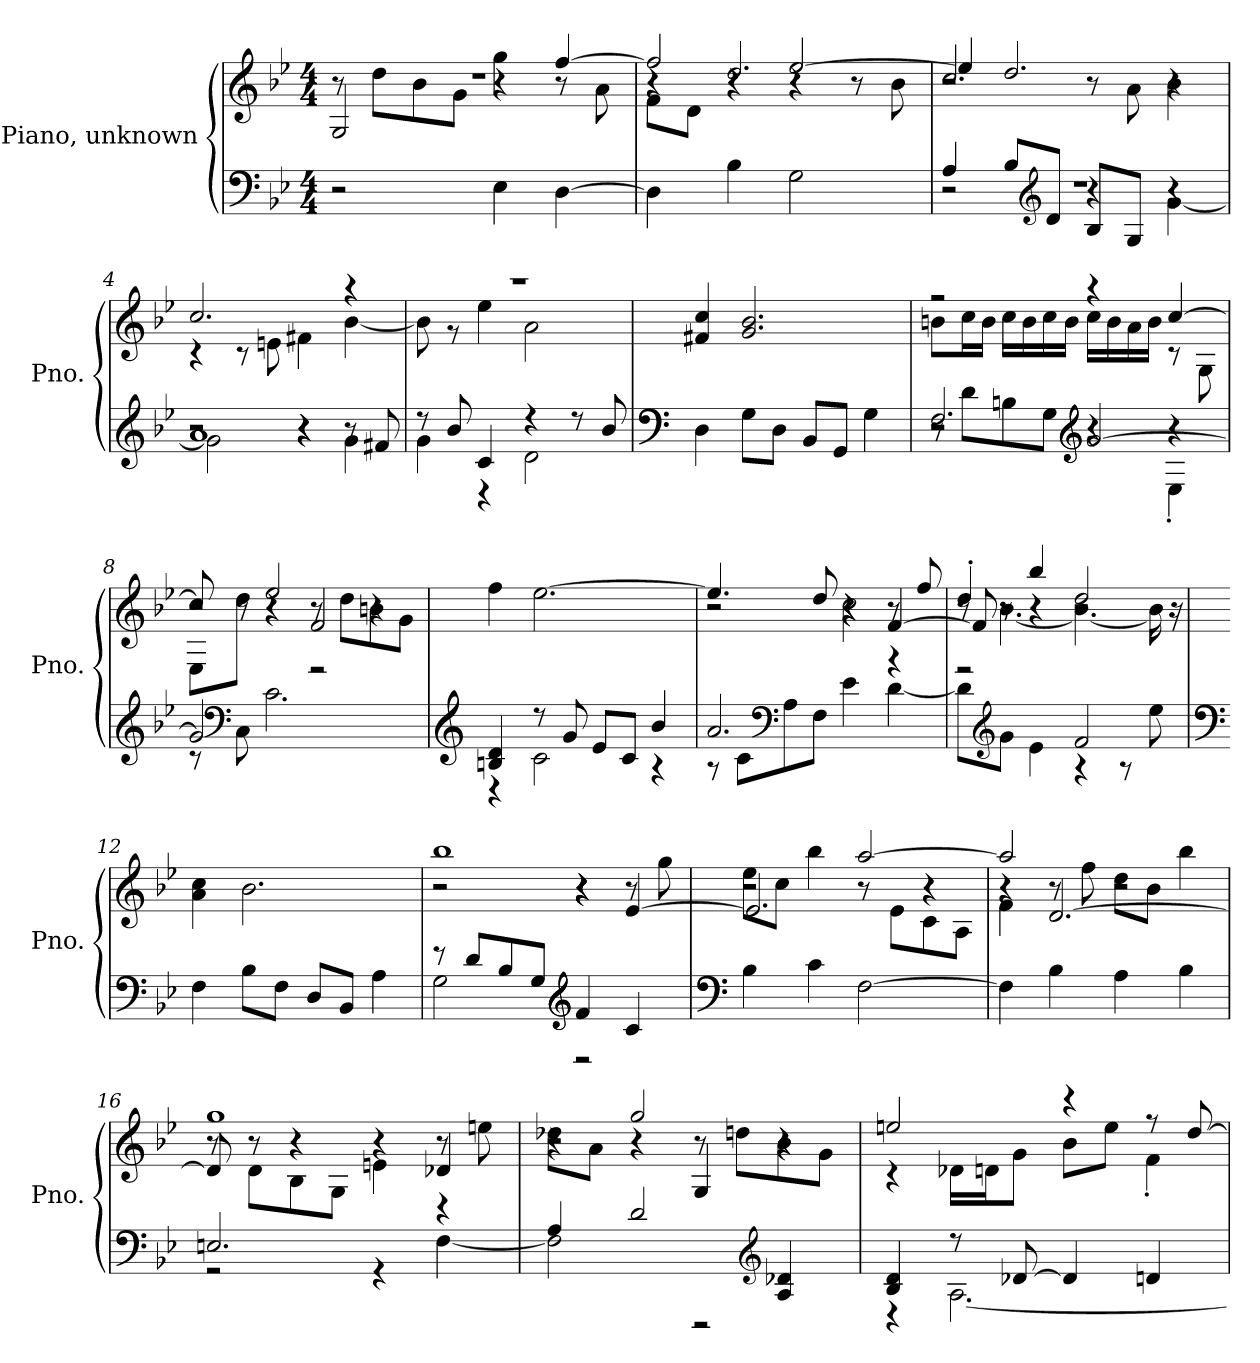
**kern	**kern
*part1	*part1
*staff2	*staff1
*I"Piano, unknown	*
*I'Pno.	*
*clefF4	*clefG2
*k[b-e-]	*k[b-e-]
*M4/4	*M4/4
*MM120	*MM120
=1	=1
*	*^
*	*	*^
2r	1r	8r	2G/
.	.	8dd\L	.
.	.	8b-\	.
.	.	8g\J	.
4E-\	.	4gg\	4r
[4D\	.	8r	[4ff/
.	.	8a\	.
=2	=2	=2	=2
4D\]	4r	8f\L	2ff/]
.	.	8d\J	.
4B-\	2.dd/	4r	.
2G\	.	4r	[2ee-/
.	.	8r	.
.	.	8b-\	.
=3	=3	=3	=3
*^	*	*	*
*	*^	*	*	*
1r	2r	4A/	2.cc/	2r	4ee-/]
.	.	8B-/L	.	.	2.dd/
*clefG2	*	*	*	*	*
.	.	8d/J	.	.	.
.	4r	8B-/L	.	8r	.
.	.	8G/J	.	8a\	.
.	[4g\	4r	4r	4b-\	.
*	*	*	*	*v	*v
=4	=4	=4	=4	=4
1a	2g\]	2r	2.cc/	4r
.	.	.	.	8r
.	.	.	.	8en\
.	4r	4r	.	4f#X\
.	4g\	8r	4r	[4b-\
.	.	8f#X/	.	.
*	*v	*v	*	*
=5	=5	=5	=5
8r	4g\	1r	8b-\]
8b-/	.	.	8r
4c/	4r	.	4ee-\
4r	2d\	.	2a\
8r	.	.	.
8b-/	.	.	.
*v	*v	*	*
*	*v	*v
!!LO:LB:g=z
=6	=6
*clefF4	*
4D\	4f#X/ 4cc/
8G\L	2.g/ 2.b-/
8D\J	.
8BB-/L	.
8GG/J	.
4G\	.
=7	=7
*^	*^
*	*^	*	*
2r	8r	2.F/	2r	8bn\L
.	8d\L	.	.	16cc\L
.	.	.	.	16b\JJ
.	8Bn\	.	.	16cc\LL
.	.	.	.	16b\
.	8G\J	.	.	16cc\
.	.	.	.	16b\JJ
*clefG2	*	*	*	*
[2g/	4r	.	4r	16cc\LL
.	.	.	.	16b\
.	.	.	.	16a\
.	.	.	.	16b\JJ
.	4E-'\	4r	[4cc/	8r
.	.	.	.	8G\
*	*v	*v	*	*
=8	=8	=8	=8
*	*	*	*^
2g/]	8r	8cc/]	8E-\L	2r
*clefF4	*	*	*	*
.	8C\	8r	8dd\J	.
.	2.c\	2ee-/	4r	.
2r	.	.	8r	2f/
.	.	.	8dd\L	.
.	.	4r	8bn\	.
.	.	.	8g\J	.
*	*	*v	*v	*v
=9	=9	=9
*clefG2	*	*
4Bn/ 4d/	4r	4ff\
8r	2c\	[2.ee-\
8g/	.	.
8e-/L	.	.
8c/J	.	.
4b-/	4r	.
!!LO:LB:g=z
=10	=10	=10
*	*	*^
*	*	*	*^
2.a/	8r	4.ee-/]	2r	2r
.	8c\L	.	.	.
*clefF4	*	*	*	*
.	8A\	.	.	.
.	8F\J	8dd/	.	.
.	4e-\	4r	2cc\	4r
4r	[4d\	8r	.	[4f/
.	.	8ff/	.	.
=11	=11	=11	=11	=11
2r	8d\L]	4dd'/	8r	8f/]
*clefG2	*	*	*	*
.	8g\J	.	[4.b-\	8r
.	4e-\	4bb-/	.	4r
2f/	4r	2dd/	4.b-\_	2r
.	8r	.	.	.
.	8ee-\	.	16b-\]	.
.	.	.	16r	.
*v	*v	*	*	*
*	*v	*v	*v
=12	=12
*clefF4	*
4F\	4a\ 4cc\
8B-\L	2.b-\
8F\J	.
8D/L	.
8BB-/J	.
4A\	.
=13	=13
*^	*^
*	*	*	*^
8r	2G\	1bb-	2r	2r
8d/L	.	.	.	.
8B-/	.	.	.	.
8G/J	.	.	.	.
*clefG2	*	*	*	*
4f/	2r	.	4r	4r
4c/	.	.	8r	[4e-/
.	.	.	8gg\	.
*v	*v	*	*	*
!!LO:LB:g=z	!!	!!
=14	=14	=14	=14
*clefF4	*	*	*
4B-\	2r	8ee-\L	2.e-/]
.	.	8cc\J	.
4c\	.	4bb-\	.
[2F\	[2aa/	8r	.
.	.	8e-\L	.
.	.	8c\	4r
.	.	8A\J	.
=15	=15	=15	=15
4F\]	2aa/]	4f\	4r
4B-\	.	8r	[2.d/
.	.	8ff\	.
4A\	2r	8dd\L	.
.	.	8b-\J	.
4B-\	.	4bb-\	.
=16	=16	=16	=16
*^	*	*	*
2.En/	2r	1gg	8r	8d/]
.	.	.	8d\L	8r
.	.	.	8B-\	4r
.	.	.	8G\J	.
.	4r	.	4en\	4r
4r	[4F\	.	8r	4d-X/
.	.	.	8een\	.
=17	=17	=17	=17	=17
4A/	2F\]	4r	8dd-X\L	2r
.	.	.	8a\J	.
2d/	.	2gg/	4r	.
.	2r	.	8r	4G/
.	.	.	8ddn\L	.
*clefG2	*	*	*	*
4A/ 4d-X/	.	4r	8b-\	4r
.	.	.	8g\J	.
*	*	*	*v	*v
!!LO:LB:g=z
=18	=18	=18	=18
4B-/ 4d/	4r	2een/	4r
8r	[2.A\	.	16d-X\LL
.	.	.	16dn\J
[8d-X/	.	.	8g\J
4d-/]	.	4r	8b-\L
.	.	.	8ee\J
4dn/	.	8r	4f'\
.	.	[8dd/	.
*v	*v	*	*
*	*v	*v
=	=
*-	*-
